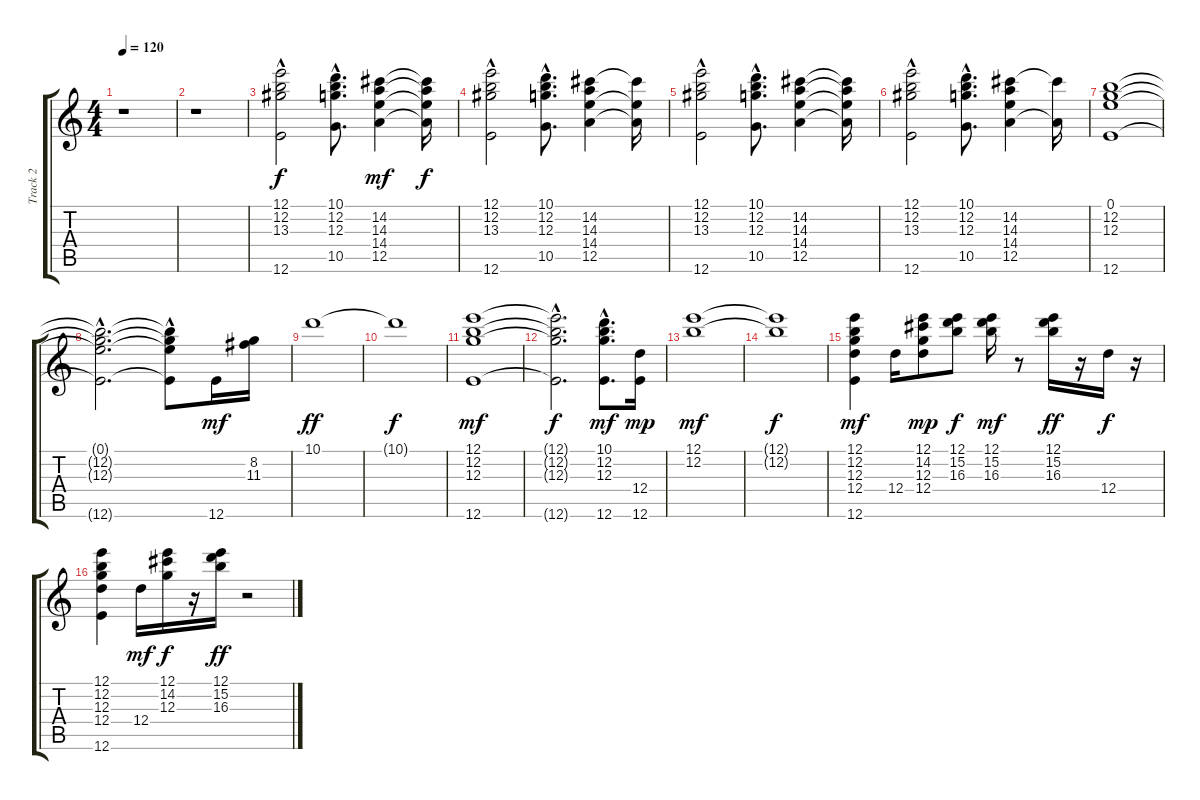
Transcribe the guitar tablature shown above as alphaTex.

\track ("Track 2" "Track 2") {instrument electricguitarclean}
\staff {score tabs}
\tuning (E4 B3 G3 D3 A2 E2) {hide}
\ts (4 4)
\tempo 120
\clef g2
\ks c
r.1{dy f instrument electricguitarclean} |
r.1 |
(12.1 12.2{hac} 13.3 12.6).2 (10.1{hac} 12.2{hac} 12.3 10.5{hac}).8{d} (14.2 14.3 14.4 12.5).4{dy mf} (14.2{t} 14.3{t} 14.4{t} 12.5{t}).16{dy f} |
(12.1 12.2{hac} 13.3{hac} 12.6).2 (10.1{hac} 12.2 12.3{hac} 10.5{hac}).8{d} (14.2 14.3 14.4 12.5).4 (14.2{t} 14.4{t} 12.5{t}).16 |
(12.1 12.2{hac} 13.3 12.6).2 (10.1{hac} 12.2 12.3{hac} 10.5{hac}).8{d} (14.2 14.3 14.4 12.5).4 (14.2{t} 14.3{t} 14.4{t} 12.5{t}).16 |
(12.1 12.2{hac} 13.3{hac} 12.6).2 (10.1{hac} 12.2{hac} 12.3 10.5{hac}).8{d} (14.2 14.3 14.4 12.5).4 (14.2{t} 12.5{t}).16 |
(0.1 12.2 12.3 12.6).1 |
(0.1{hac t} 12.2{hac t} 12.3{hac t} 12.6{hac t}).2{d} (0.1{t} 12.2{hac t} 12.3{t} 12.6{t}).8 12.6.16{dy mf} (8.2 11.3).16 |
10.1.1{dy ff} |
10.1{t}.1{dy f} |
(12.1 12.2 12.3 12.6).1{dy mf} |
(12.1{hac t} 12.2{t} 12.3{hac t} 12.6{hac t}).2{d dy f} (10.1 12.2 12.3{hac} 12.6).8{d dy mf} (12.4 12.6).16{dy mp} |
(12.1 12.2).1{dy mf} |
(12.1{t} 12.2{t}).1{dy f} |
(12.1 12.2 12.3 12.4 12.6).4{dy mf} 12.4.16 (12.1 14.2 12.3 12.4).8{dy mp} (12.1 15.2 16.3).8{dy f} (12.1 15.2 16.3).16{dy mf} r.8 (12.1 15.2 16.3).16{dy ff} r.16 12.4.16{dy f} r.16 |
(12.1 12.2 12.3 12.4 12.6).4 12.4.16{dy mf} (12.1 14.2 12.3).16{dy f} r.16 (12.1 15.2 16.3).16{dy ff} r.2
